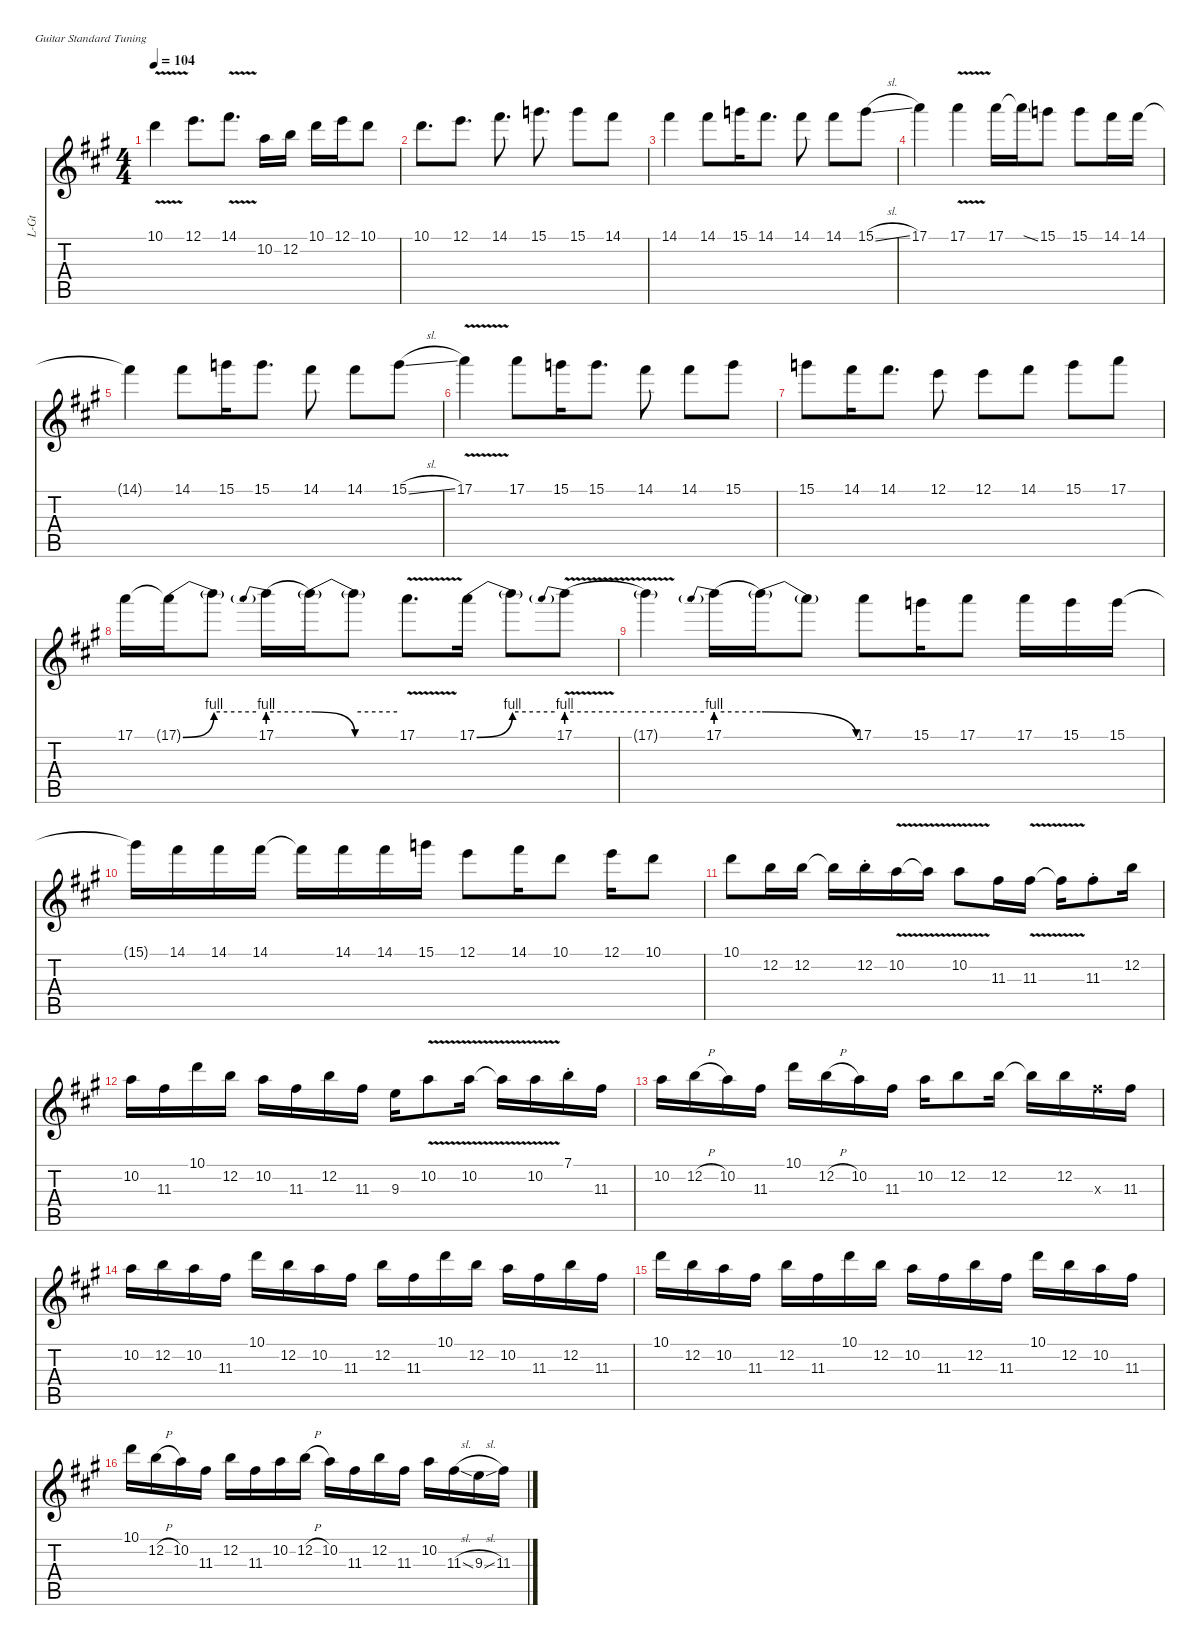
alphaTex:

\hideDynamics
\bracketExtendMode nobrackets
\otherSystemsTrackNameOrientation horizontal
\track ("Lead Guitar" "L-Gt") {defaultSystemsLayout 4 mute instrument overdrivenguitar}
\staff {score tabs}
\tuning (E4 B3 G3 D3 A2 E2)
\ts (4 4)
\tempo 104
\clef g2
\ks a
10.1{v acc forcenatural}.4{dy ff beam Down} 12.1{acc forcenatural}.8{d beam Down} 14.1{v acc #}.8{d beam Down} 10.2{acc forcenatural}.16{beam Down} 12.2{acc forcenatural}.16{beam Down} 10.1{acc forcenatural}.16{beam Down} 12.1{acc forcenatural}.16{beam Down} 10.1{acc forcenatural}.8{beam Down} |
10.1{acc forcenatural}.8{d beam Down} 12.1{acc forcenatural}.8{d beam Down} 14.1{acc #}.8{d beam Down} 15.1{acc forcenatural}.8{d beam Down} 15.1{acc forcenatural}.8{beam Down} 14.1{acc #}.8{beam Down} |
14.1{acc #}.4{beam Down} 14.1{acc #}.8{beam Down} 15.1{acc forcenatural}.16{beam Down} 14.1{acc #}.8{d beam Down} 14.1{acc #}.8{beam Down} 14.1{acc #}.8{beam Down} 15.1{sl acc forcenatural}.8{beam Down} |
17.1{acc forcenatural}.4{beam Down} 17.1{v acc forcenatural}.4{beam Down} 17.1{acc forcenatural}.16{beam Down} 17.1{ss t acc forcenatural}.16{beam Down} 15.1{acc forcenatural}.8{beam Down} 15.1{acc forcenatural}.8{beam Down} 14.1{acc #}.16{beam Down} 14.1{acc #}.16{beam Down} |
14.1{t acc #}.4{beam Down} 14.1{acc #}.8{beam Down} 15.1{acc forcenatural}.16{beam Down} 15.1{acc forcenatural}.8{d beam Down} 14.1{acc #}.8{beam Down} 14.1{acc #}.8{beam Down} 15.1{sl acc forcenatural}.8{beam Down} |
17.1{v acc forcenatural}.4{beam Down} 17.1{acc forcenatural}.8{beam Down} 15.1{acc forcenatural}.16{beam Down} 15.1{acc forcenatural}.8{d beam Down} 14.1{acc #}.8{beam Down} 14.1{acc #}.8{beam Down} 15.1{acc forcenatural}.8{beam Down} |
15.1{acc forcenatural}.8{beam Down} 14.1{acc #}.16{beam Down} 14.1{acc #}.8{d beam Down} 12.1{acc forcenatural}.8{beam Down} 12.1{acc forcenatural}.8{beam Down} 14.1{acc #}.8{beam Down} 15.1{acc forcenatural}.8{beam Down} 17.1{acc forcenatural}.8{beam Down} |
17.1{acc forcenatural}.16{beam Down} 17.1{be (bend 6.6 0 28.2 4) t acc forcenatural}.16{beam Down} 17.1{be (hold 0 4 60 4) t}.8{beam Down} 17.1{be (prebend 0 4 60 4)}.16{beam Down} 17.1{be (release 0 4 36.6 0) t}.16{beam Down} 17.1{be (hold 0 4 60 4) t}.8{beam Down} 17.1{v acc forcenatural}.8{d beam Down} 17.1{be (bend 7.199999999999999 0 49.8 4) acc forcenatural}.16{beam Down} 17.1{be (hold 0 4 60 4) t}.8{beam Down} 17.1{be (prebend 0 4 60 4) v}.8{beam Down} |
17.1{be (hold 0 4 60 4) v t}.4{beam Down} 17.1{be (prebend 0 4 60 4)}.16{beam Down} 17.1{be (release 0 4 8.4 0) t}.16{beam Down} 17.1{t acc forcenatural}.8{beam Down} 17.1{acc forcenatural}.8{beam Down} 15.1{acc forcenatural}.16{beam Down} 17.1{acc forcenatural}.8{beam Down} 17.1{acc forcenatural}.16{beam Down} 15.1{acc forcenatural}.16{beam Down} 15.1{acc forcenatural}.16{beam Down} |
15.1{t acc forcenatural}.16{beam Down} 14.1{acc #}.16{beam Down} 14.1{acc #}.16{beam Down} 14.1{acc #}.16{beam Down} 14.1{t acc #}.16{beam Down} 14.1{acc #}.16{beam Down} 14.1{acc #}.16{beam Down} 15.1{acc forcenatural}.16{beam Down} 12.1{acc forcenatural}.8{beam Down} 14.1{acc #}.16{beam Down} 10.1{acc forcenatural}.8{beam Down} 12.1{acc forcenatural}.16{beam Down} 10.1{acc forcenatural}.8{beam Down} |
10.1{acc forcenatural}.8{beam Down} 12.2{acc forcenatural}.16{beam Down} 12.2{acc forcenatural}.16{beam Down} 12.2{t acc forcenatural}.16{beam Down} 12.2{st acc forcenatural}.16{beam Down} 10.2{v acc forcenatural}.16{beam Down} 10.2{v t acc forcenatural}.16{beam Down} 10.2{v acc forcenatural}.8{beam Down} 11.3{acc #}.16{beam Down} 11.3{v acc #}.16{beam Down} 11.3{v t acc #}.16{beam Down} 11.3{st acc #}.8{beam Down} 12.2{acc forcenatural}.16{beam Down} |
10.2{acc forcenatural}.16{beam Down} 11.3{acc #}.16{beam Down} 10.1{acc forcenatural}.16{beam Down} 12.2{acc forcenatural}.16{beam Down} 10.2{acc forcenatural}.16{beam Down} 11.3{acc #}.16{beam Down} 12.2{acc forcenatural}.16{beam Down} 11.3{acc #}.16{beam Down} 9.3{acc forcenatural}.16{beam Down} 10.2{v acc forcenatural}.8{beam Down} 10.2{v acc forcenatural}.16{beam Down} 10.2{v t acc forcenatural}.16{beam Down} 10.2{v acc forcenatural}.16{beam Down} 7.1{st acc forcenatural}.16{beam Down} 11.3{acc #}.16{beam Down} |
10.2{acc forcenatural}.16{beam Down} 12.2{h acc forcenatural}.16{beam Down} 10.2{acc forcenatural}.16{beam Down} 11.3{acc #}.16{beam Down} 10.1{acc forcenatural}.16{beam Down} 12.2{h acc forcenatural}.16{beam Down} 10.2{acc forcenatural}.16{beam Down} 11.3{acc #}.16{beam Down} 10.2{acc forcenatural}.16{beam Down} 12.2{acc forcenatural}.8{beam Down} 12.2{acc forcenatural}.16{beam Down} 12.2{t acc forcenatural}.16{beam Down} 12.2{acc forcenatural}.16{beam Down} 11.3{x acc #}.16{beam Down} 11.3{acc #}.16{beam Down} |
10.2{acc forcenatural}.16{beam Down} 12.2{acc forcenatural}.16{beam Down} 10.2{acc forcenatural}.16{beam Down} 11.3{acc #}.16{beam Down} 10.1{acc forcenatural}.16{beam Down} 12.2{acc forcenatural}.16{beam Down} 10.2{acc forcenatural}.16{beam Down} 11.3{acc #}.16{beam Down} 12.2{acc forcenatural}.16{beam Down} 11.3{acc #}.16{beam Down} 10.1{acc forcenatural}.16{beam Down} 12.2{acc forcenatural}.16{beam Down} 10.2{acc forcenatural}.16{beam Down} 11.3{acc #}.16{beam Down} 12.2{acc forcenatural}.16{beam Down} 11.3{acc #}.16{beam Down} |
10.1{acc forcenatural}.16{beam Down} 12.2{acc forcenatural}.16{beam Down} 10.2{acc forcenatural}.16{beam Down} 11.3{acc #}.16{beam Down} 12.2{acc forcenatural}.16{beam Down} 11.3{acc #}.16{beam Down} 10.1{acc forcenatural}.16{beam Down} 12.2{acc forcenatural}.16{beam Down} 10.2{acc forcenatural}.16{beam Down} 11.3{acc #}.16{beam Down} 12.2{acc forcenatural}.16{beam Down} 11.3{acc #}.16{beam Down} 10.1{acc forcenatural}.16{beam Down} 12.2{acc forcenatural}.16{beam Down} 10.2{acc forcenatural}.16{beam Down} 11.3{acc #}.16{beam Down} |
10.1{acc forcenatural}.16{beam Down} 12.2{h acc forcenatural}.16{beam Down} 10.2{acc forcenatural}.16{beam Down} 11.3{acc #}.16{beam Down} 12.2{acc forcenatural}.16{beam Down} 11.3{acc #}.16{beam Down} 10.2{acc forcenatural}.16{beam Down} 12.2{h acc forcenatural}.16{beam Down} 10.2{acc forcenatural}.16{beam Down} 11.3{acc #}.16{beam Down} 12.2{acc forcenatural}.16{beam Down} 11.3{acc #}.16{beam Down} 10.2{acc forcenatural}.16{beam Down} 11.3{sl acc #}.16{beam Down} 9.3{sl acc forcenatural}.16{beam Down} 11.3{acc #}.16{beam Down}
